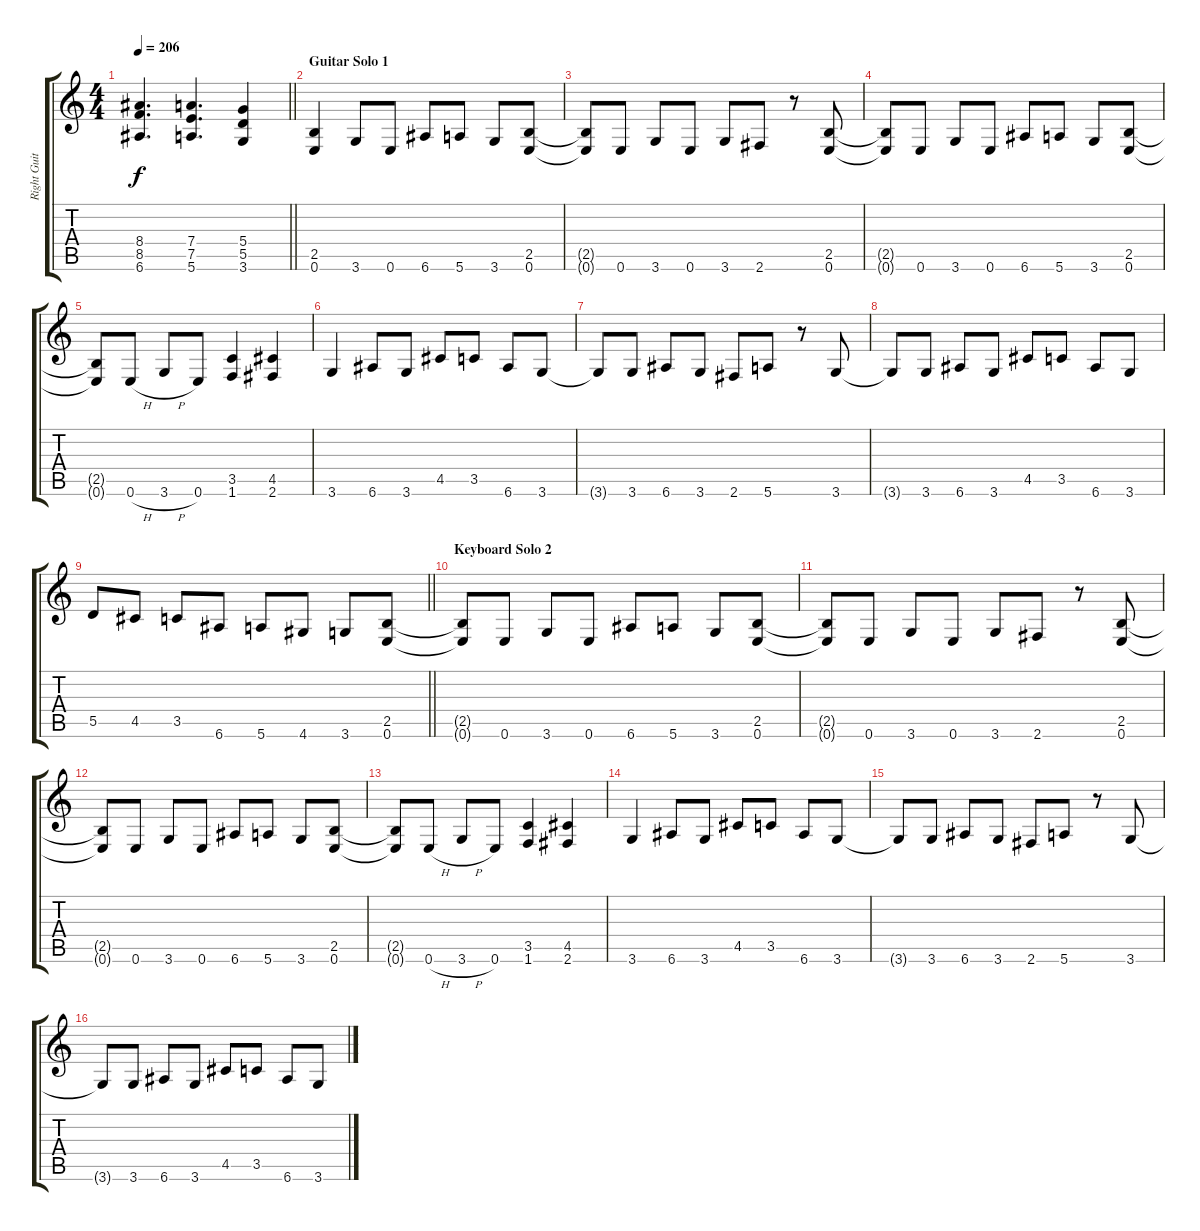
\track ("Right Guitar" "Right Guit") {instrument overdrivenguitar}
\staff {score tabs}
\tuning (E4 B3 G3 D3 A2 E2) {hide}
\ts (4 4)
\tempo 206
\clef g2
\barLineRight lightlight
\ks c
(8.4 8.5 6.6).4{d dy f} (7.4 7.5 5.6).4{d} (5.4 5.5 3.6).4 |
\section ("" "Guitar Solo 1")
(2.5 0.6).4{volume 12 balance 13} 3.6.8 0.6.8 6.6.8 5.6.8 3.6.8 (2.5 0.6).8 |
(2.5{t} 0.6{t}).8 0.6.8 3.6.8 0.6.8 3.6.8 2.6.8 r.8 (2.5 0.6).8 |
(2.5{t} 0.6{t}).8 0.6.8 3.6.8 0.6.8 6.6.8 5.6.8 3.6.8 (2.5 0.6).8 |
(2.5{t} 0.6{t}).8 0.6{h}.8 3.6{h}.8 0.6.8 (3.5 1.6).4 (4.5 2.6).4 |
3.6.4 6.6.8 3.6.8 4.5.8 3.5.8 6.6.8 3.6.8 |
3.6{t}.8 3.6.8 6.6.8 3.6.8 2.6.8 5.6.8 r.8 3.6.8 |
3.6{t}.8 3.6.8 6.6.8 3.6.8 4.5.8 3.5.8 6.6.8 3.6.8 |
\barLineRight lightlight
5.5.8 4.5.8 3.5.8 6.6.8 5.6.8 4.6.8 3.6.8 (2.5 0.6).8 |
\section ("" "Keyboard Solo 2")
(2.5{t} 0.6{t}).8 0.6.8 3.6.8 0.6.8 6.6.8 5.6.8 3.6.8 (2.5 0.6).8 |
(2.5{t} 0.6{t}).8 0.6.8 3.6.8 0.6.8 3.6.8 2.6.8 r.8 (2.5 0.6).8 |
(2.5{t} 0.6{t}).8 0.6.8 3.6.8 0.6.8 6.6.8 5.6.8 3.6.8 (2.5 0.6).8 |
(2.5{t} 0.6{t}).8 0.6{h}.8 3.6{h}.8 0.6.8 (3.5 1.6).4 (4.5 2.6).4 |
3.6.4 6.6.8 3.6.8 4.5.8 3.5.8 6.6.8 3.6.8 |
3.6{t}.8 3.6.8 6.6.8 3.6.8 2.6.8 5.6.8 r.8 3.6.8 |
3.6{t}.8 3.6.8 6.6.8 3.6.8 4.5.8 3.5.8 6.6.8 3.6.8
